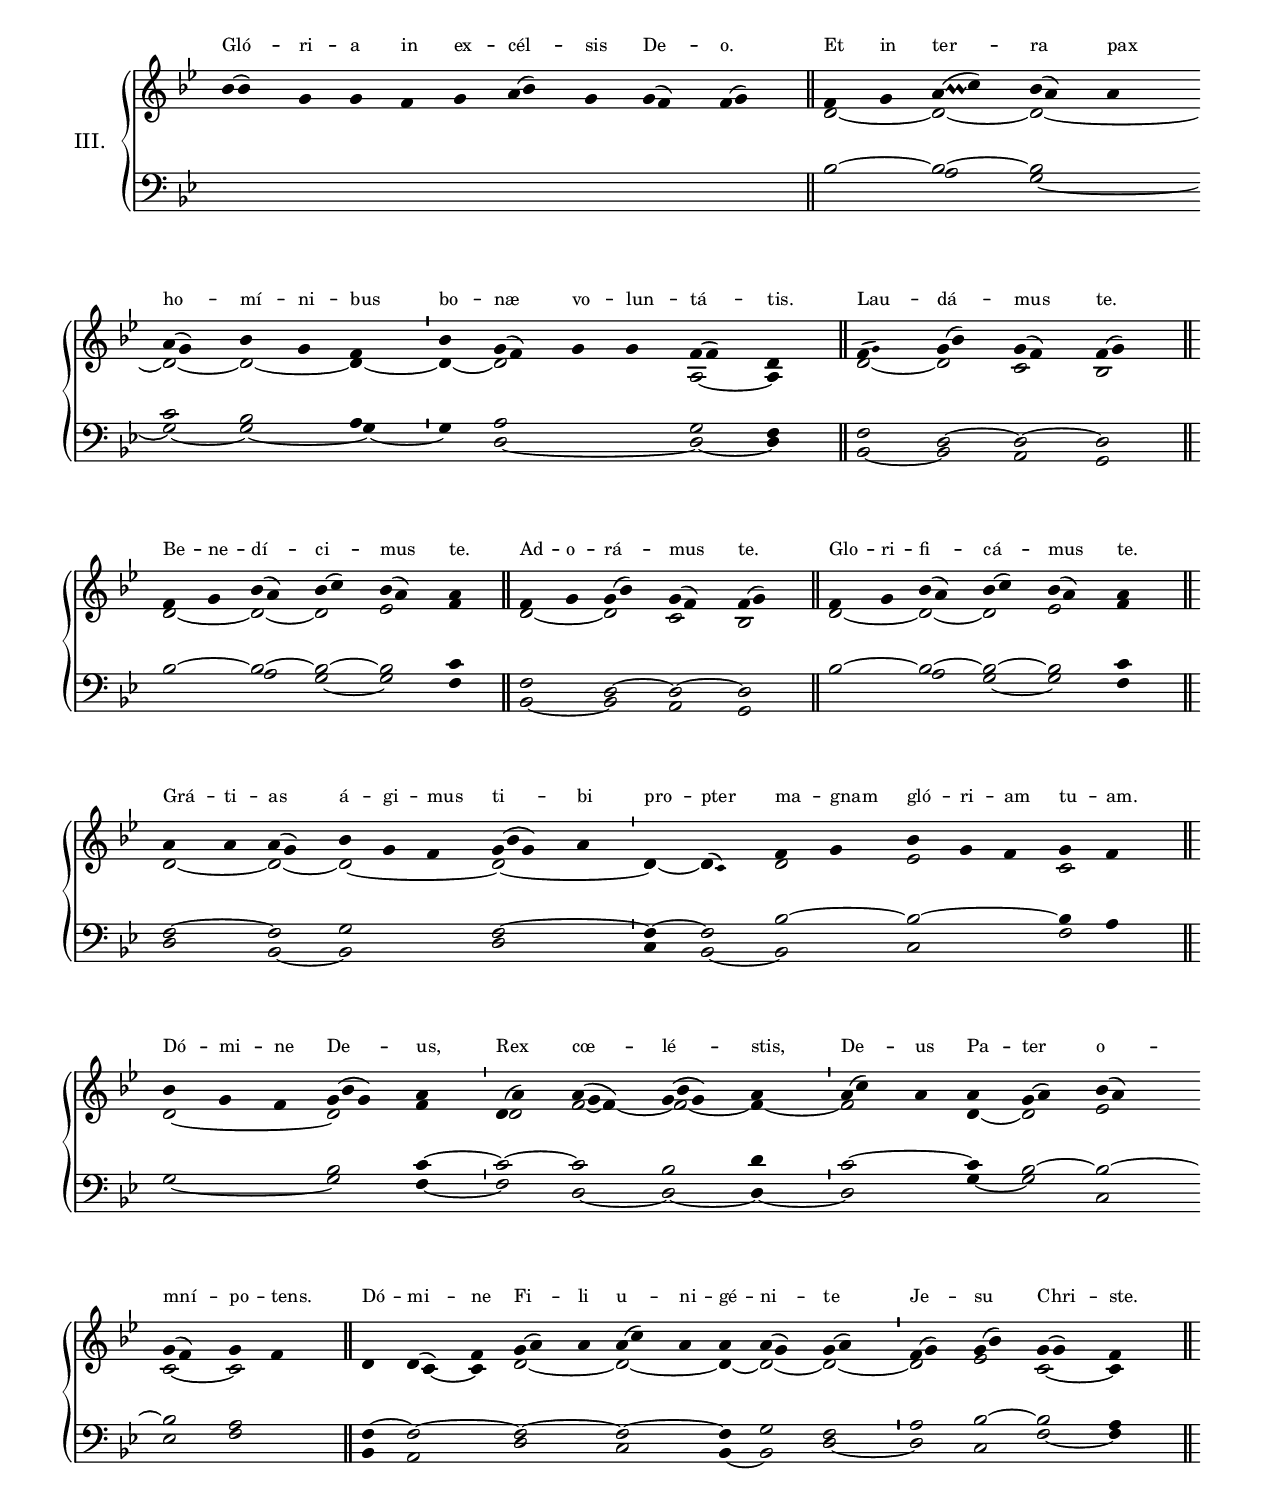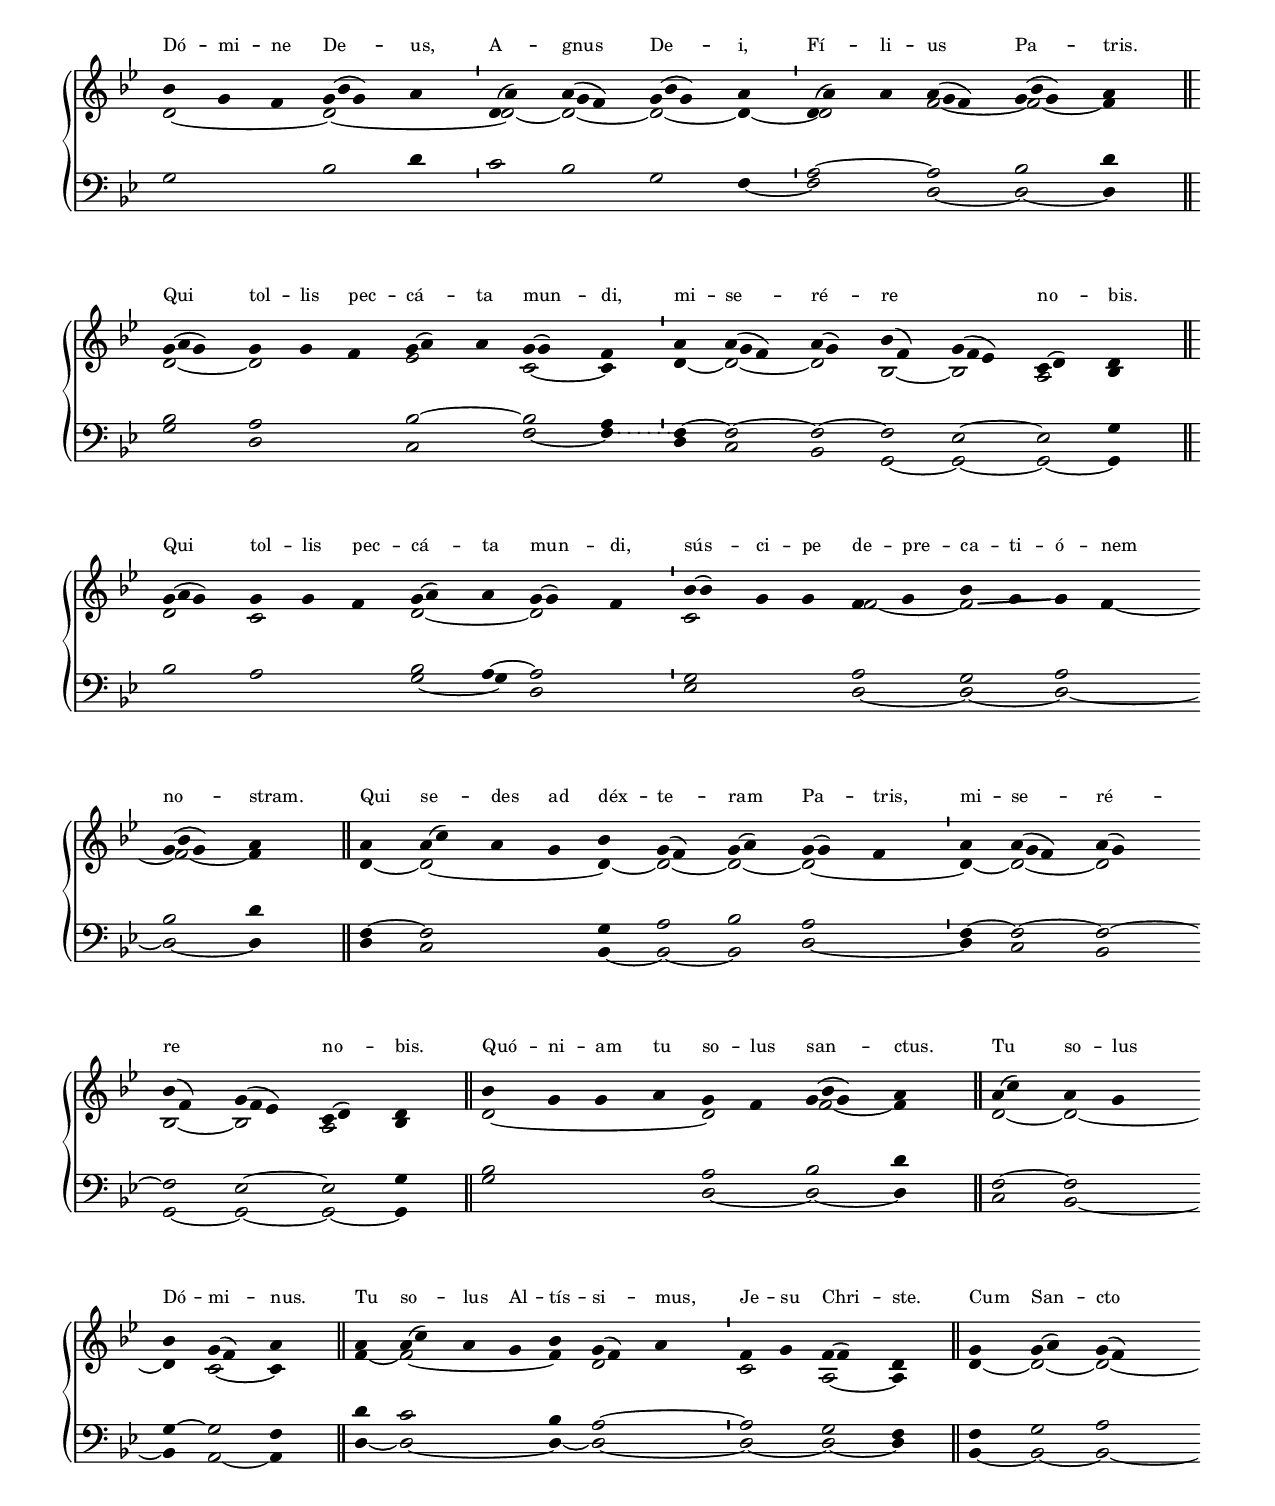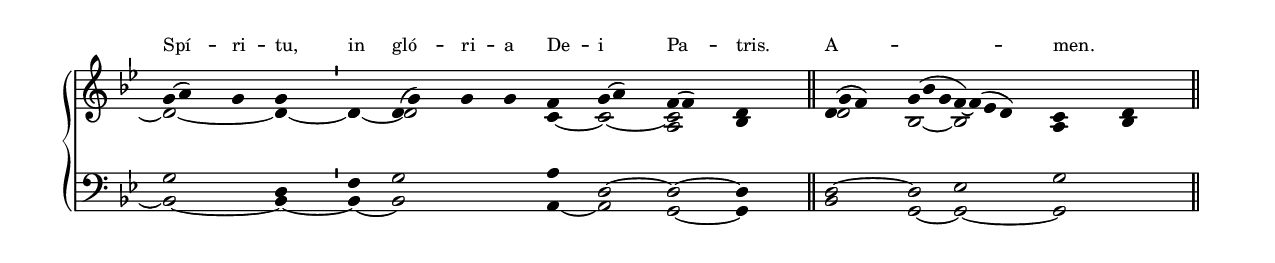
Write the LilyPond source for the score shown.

\version "2.18"
\include "gregorian.ly"
\include "noh2.ily"

%Page reference: page v.79
%(volume.page)

%Proofed 3/14

global = {
 \key d \phrygian
 \cadenzaOn
 \override Glissando #'thickness = #2.0
}

chantText = \lyricmode {
Gló -- ri -- a in ex -- cél -- sis De -- o. 
Et in ter -- ra pax ho -- mí -- ni -- bus bo -- næ vo -- lun -- tá -- tis. 
Lau -- dá -- mus te. 
Be -- ne -- dí -- ci -- mus te. 
Ad -- o -- rá -- mus te. 
Glo -- ri -- fi -- cá -- mus te. 
Grá -- ti -- as á -- gi -- mus ti -- bi pro -- pter ma -- gnam gló -- ri -- am tu -- am. 
Dó -- mi -- ne De -- us, Rex cœ -- lé -- stis, De -- us Pa -- ter o -- mní -- po -- tens. 
Dó -- mi -- ne Fi -- li u -- ni -- gé -- ni -- te Je -- su Chri -- ste. 
Dó -- mi -- ne De -- us, A -- gnus De -- i, Fí -- li -- us Pa -- tris. 
Qui tol -- lis pec -- cá -- ta mun -- di, mi -- se -- ré -- re _ no -- bis. 
Qui tol -- lis pec -- cá -- ta mun -- di, sús -- ci -- pe de -- pre -- ca -- ti -- ó -- nem no -- stram. 
Qui se -- des ad déx -- te -- ram Pa -- tris, mi -- se -- ré -- re _ no -- bis. 
Quó -- ni -- am tu so -- lus san -- ctus. 
Tu so -- lus Dó -- mi -- nus. 
Tu so -- lus Al -- tís -- si -- mus, Je -- su Chri -- ste. 
Cum San -- cto Spí -- ri -- tu, in gló -- ri -- a De -- i Pa -- tris. 
A -- _ men. _ }

chantMusic = {
\tieDown   bes'4 ( bes'4) g'4 g'4 f'4 g'4 a'4 ( bes'4) g'4 g'4 ( f'4) f'4 ( g'4) \finalis
 f'4 g'4 a'4 ( \quil bes' c''4) bes'4 ( a'4) a'4 \forceBreak
 a'4 ( g'4) bes'4 g'4 f'4 \divisioMinima
 bes'4 g'4 ( f'4) g'4 g'4 f'4 ( f'4) d'4 \finalis
 f'4 ( \once \tweak #'font-size #-4 g' ) g'4 ( bes'4) g'4 ( f'4) f'4 ( g'4) \finalis
 \forceBreak
 f'4 g'4 bes'4 ( a'4) bes'4 ( c''4) bes'4 ( a'4) a'4 \finalis
 f'4 g'4 g'4 ( bes'4) g'4 ( f'4) f'4 ( g'4) \finalis
 f'4 g'4 bes'4 ( a'4) bes'4 ( c''4) bes'4 ( a'4) a'4 \finalis
 \forceBreak
 a'4 a'4 a'4 ( g'4) bes'4 g'4 f'4 g'4 ( bes'4 g'4) a'4 \divisioMinima
 d'4 d'4 ( \once \tweak #'font-size #-4 c' ) f'4 g'4 bes'4 g'4 f'4 g'4 f'4 \finalis
 \forceBreak
 bes'4 g'4 f'4 g'4 ( bes'4 g'4) a'4 \divisioMinima
 d'4 ( a'4) a'4 ( g'4 f'4) g'4 ( bes'4 g'4) a'4 \divisioMinima
 a'4 ( c''4) a'4 a'4 g'4 ( a'4) bes'4 ( a'4) \forceBreak
 g'4 ( f'4) g'4 f'4 \finalis
 d'4 d'4 ( c'4) f'4 g'4 ( a'4) a'4 a'4 ( c''4) a'4 a'4 a'4 ( g'4) g'4 ( a'4) \divisioMinima
 f'4 ( g'4) g'4 ( bes'4) g'4 ( g'4) f'4 \finalis
 \forceBreak
 bes'4 g'4 f'4 g'4 ( bes'4 g'4) a'4 \divisioMinima
 d'4 ( a'4) a'4 ( g'4 f'4) g'4 ( bes'4 g'4) a'4 \divisioMinima
 d'4 ( a'4) a'4 a'4 ( g'4 f'4) g'4 ( bes'4 g'4) a'4 \finalis
 \forceBreak
 g'4 ( a'4 g'4) g'4 g'4 f'4 g'4 ( a'4) a'4 g'4 ( g'4) f'4 \divisioMinima
 a'4 a'4 ( g'4 f'4) a'4 ( g'4) bes'4 ( f'4) g'4 ( f'4 ees'4) c'4 ( d'4) d'4 \finalis
 \forceBreak
 g'4 ( a'4 g'4) g'4 g'4 f'4 g'4 ( a'4) a'4 g'4 ( g'4) f'4 \divisioMinima
 bes'4 ( bes'4) g'4 g'4 f'4 g'4 bes'4 g'4 g'4 f'4 \forceBreak
 g'4 ( bes'4 g'4) a'4 \finalis
 a'4 a'4 ( c''4) a'4 g'4 bes'4 g'4 ( f'4) g'4 ( a'4) g'4 ( g'4) f'4 \divisioMinima
 a'4 a'4 ( g'4 f'4) a'4 ( g'4) \forceBreak
 bes'4 ( f'4) g'4 ( f'4 ees'4) c'4 ( d'4) d'4 \finalis
 bes'4 g'4 g'4 a'4 g'4 f'4 g'4 ( bes'4 g'4) a'4 \finalis
 a'4 ( c''4) a'4 g'4 \forceBreak
 bes'4 g'4 ( f'4) a'4 \finalis
 a'4 a'4 ( c''4) a'4 g'4 bes'4 g'4 ( f'4) a'4 \divisioMinima
 f'4 g'4 f'4 ( f'4) d'4 \finalis
 g'4 g'4 ( a'4) g'4 ( f'4) \forceBreak
 g'4 ( a'4) g'4 g'4 \divisioMinima
 d'4 d'4 ( g'4) g'4 g'4 f'4 g'4 ( a'4) f'4 ( f'4) d'4 \finalis
 d'4 ( g'4 f'4) g'4 ( bes'4 g'4 f'4) ~ f'4 ( ees'4 d'4) c'4 d'4 \finalis

}

altoMusic = {
r2*13/2 \finalis
d'2 ~ d'2*3/2 ~ d'2*3/2 ~ d'2 ~ d'2 ~ d'4 ~ \divisioMinima
d'4 ~ d'2*4/2 a2 ~ a4 \finalis
d'2 ~ d'2 c'2 bes2 \finalis
d'2 ~ d'2 ~ d'2 ees'2 f'4 \finalis
d'2 ~ d'2 c'2 bes2 \finalis
d'2 ~ d'2 ~ d'2 ees'2 f'4 \finalis
d'2 ~ d'2 ~ d'2*3/2 ~ d'2*4/2 ~ \divisioMinima
d'4 ~ d'4 r4 d'2 ees'2*3/2 c'2 \finalis
d'2*3/2 ~ d'2*3/2 f'4 \divisioMinima
d'2 f'2 ~ f'4 ~ f'2*3/2 ~ f'4 ~ \divisioMinima
f'2*3/2 d'4 ~ d'2 ees'2 c'2 ~ c'2 \finalis
r2 c'4 ~ c'4 d'2*3/2 ~ d'2*3/2 ~ d'4 ~ d'2 ~ d'2 ~ \divisioMinima
d'2 ees'2 c'2 ~ c'4 \finalis
d'2*3/2 ~ d'2*4/2 ~ \divisioMinima
d'2 ~ d'2*3/2 ~ d'2*3/2 ~ d'4 ~ \divisioMinima
d'2*3/2 f'2*3/2 ~ f'2*3/2 ~ f'4 \finalis
d'2*3/2 ~ d'2*3/2 ees'2*3/2 c'2 ~ c'4 \divisioMinima
d'4 ~ d'2*3/2 ~ d'2 bes2 ~ bes2*3/2 a2 bes4 \finalis
d'2*3/2 c'2*3/2 d'2*3/2 ~ d'2*3/2 \divisioMinima
c'2*4/2 f'2 ~ f'2 -\tweak Glissando.Y-offset #-0.8 \glissando g'4 f'4 ~ f'2*3/2 ~ f'4 \finalis
d'4 ~ d'2*4/2 ~ d'4 ~ d'2 ~ d'2 ~ d'2*3/2 ~ \divisioMinima
d'4 ~ d'2*3/2 ~ d'2 bes2 ~ bes2*3/2 a2 bes4 \finalis
d'2*4/2 ~ d'2 f'2*3/2 ~ f'4 \finalis
d'2 ~ d'2 ~ d'4 c'2 ~ c'4 f'4 ~ f'2*4/2 ~ f'4 d'2*3/2 \divisioMinima
c'2 a2 ~ a4 \finalis
d'4 ~ d'2 ~ d'2 ~ d'2*3/2 ~ d'4 ~ \divisioMinima
d'4 ~ d'2*4/2 c'4 ~ c'2 ~ <c'a >2 bes4 \finalis
d'2*3/2 bes2*3/2 ~ bes2*4/2 a4 bes4 \finalis
}

tenorMusic = {
r2*13/2 \finalis
bes2 ~ bes2*3/2 ~ bes2*3/2 c'2 bes2 a4 \divisioMinima
r4 a2*4/2 g2 f4 \finalis
f2 d2 ~ d2 ~ d2 \finalis
bes2 ~ bes2 ~ bes2 ~ bes2 c'4 \finalis
f2 d2 ~ d2 ~ d2 \finalis
bes2 ~ bes2 ~ bes2 ~ bes2 c'4 \finalis
f2 ~ f2 g2*3/2 f2*4/2 ~ \divisioMinima
f4 ~ f2 bes2 ~ bes2*3/2 ~ bes4 a4 \finalis
r2*3/2 bes2*3/2 c'4 ~ \divisioMinima
c'2 ~ c'2*3/2 bes2*3/2 d'4 \divisioMinima
c'2*3/2 ~ c'4 bes2 ~ bes2 ~ bes2 a2 \finalis
f4 ~ f2*3/2 ~ f2*3/2 ~ f2*3/2 ~ f4 g2 f2 \divisioMinima
a2 bes2 ~ bes2 a4 \finalis
r2*7/2 \divisioMinima
r2*5/2 g2*4/2 \divisioMinima
a2*3/2 ~ a2*3/2 bes2*3/2 d'4 \finalis
bes2*3/2 a2*3/2 bes2*3/2 ~ bes2 a4 \divisioMinima
f4 ~ f2*3/2 ~ f2 ~ f2 ees2*3/2 ~ ees2 g4 \finalis
bes2*3/2 a2*3/2 bes2 a4 ~ a2*3/2 \divisioMinima
g2*4/2 a2 g2 a2 bes2*3/2 d'4 \finalis
f4 ~ f2*4/2 g4 a2 bes2 a2*3/2 \divisioMinima
f4 ~ f2*3/2 ~ f2 ~ f2 ees2*3/2 ~ ees2 g4 \finalis
bes2*4/2 a2 bes2*3/2 d'4 \finalis
f2 ~ f2 g4 ~ g2 f4 \finalis d'4 c'2*4/2 bes4 a2*3/2 ~ \divisioMinima
a2 g2 f4 \finalis
f4 g2 a2 g2*3/2 d4 \divisioMinima
f4 g2*4/2 a4 d2 ~ d2 ~ d4 \finalis
d2*3/2 ~ d2*3/2 ees2*4/2 g2 \finalis
}

bassMusic = {
r2*15/2 a2*3/2 g2*3/2 ~ g2 ~ g2 ~ g4 ~ \divisioMinima
g4 d2*4/2 ~ d2 ~ d4 \finalis
bes,2 ~ bes,2 a,2 g,2 \finalis
r2 a2 g2 ~ g2 f4 \finalis
bes,2 ~ bes,2 a,2 g,2 \finalis
r2 a2 g2 ~ g2 f4 \finalis
d2 bes,2 ~ bes,2*3/2 d2*4/2 \divisioMinima
c4 bes,2 ~ bes,2 c2*3/2 f2 \finalis
g2*3/2 ~ g2*3/2 f4 ~ \divisioMinima
f2 d2*3/2 ~ d2*3/2 ~ d4 ~ \divisioMinima
d2*3/2 g4 ~ g2 c2 ees2 f2 \finalis
bes,4 a,2*3/2 d2*3/2 c2*3/2 bes,4 ~ bes,2 d2 ~ \divisioMinima
d2 c2 f2 ~ f4 \finalis
g2*3/2 bes2*3/2 d'4 \divisioMinima
c'2 bes2*6/2 f4 ~ \divisioMinima
f2*3/2 d2*3/2 ~ d2*3/2 ~ d4 \finalis
g2*3/2 d2*3/2 c2*3/2 f2 ~ f4 \divisioMinima
d4 c2*3/2 bes,2 g,2 ~ g,2*3/2 ~ g,2 ~ g,4 \finalis
r2*6/2 g2 ~ g4 d2*3/2 \divisioMinima
ees2*4/2 d2 ~ d2 ~ d2 ~ d2*3/2 ~ d4 \finalis
d4 c2*4/2 bes,4 ~ bes,2 ~ bes,2 d2*3/2 ~ \divisioMinima
d4 c2*3/2 bes,2 g,2 ~ g,2*3/2 ~ g,2 ~ g,4 \finalis
g2*4/2 d2 ~ d2*3/2 ~ d4 \finalis
c2 bes,2 ~ bes,4 a,2 ~ a,4 \finalis d4 ~ d2*4/2 ~ d4 ~ d2*3/2 ~ \divisioMinima
d2 ~ d2 ~ d4 \finalis
bes,4 ~ bes,2 ~ bes,2 ~ bes,2*3/2 ~ bes,4 ~ \divisioMinima
bes,4 ~ bes,2*4/2 a,4 ~ a,2 g,2 ~ g,4 \finalis
bes,2*3/2 g,2*3/2 ~ g,2*4/2 ~ g,2 \finalis
}

voiceLines = {
\voiceLineStyle


s2*176/2
\allowVoiceLineBreak
\offsetVoiceLineY
\voiceLine "down" "down" f2*1/2 f2*1/2


}

\score{
  <<
    \new Lyrics
    \new GrandStaff <<
      \set GrandStaff.autoBeaming = ##f
      \set GrandStaff.instrumentName = \markup \center-column {
        "III."
      }
      \new Staff = up <<
        \new Voice = "chant" {
          \voiceOne \global \chantMusic
        }
        \new Voice {
          \voiceTwo \global \altoMusic
        }
      >>

      \new Staff = down <<
        \clef bass
        \new Voice {
          \voiceOne \global \tenorMusic
        }
        \new Voice {
          \voiceTwo \global \bassMusic
        }
	\new Voice {
        \voiceThree \global \voiceLines
        }
      >>
    >>
    \context Lyrics {
      \lyricsto chant {
      \chantText
    }
    }
  >>
  \layout{
  }
  
}
